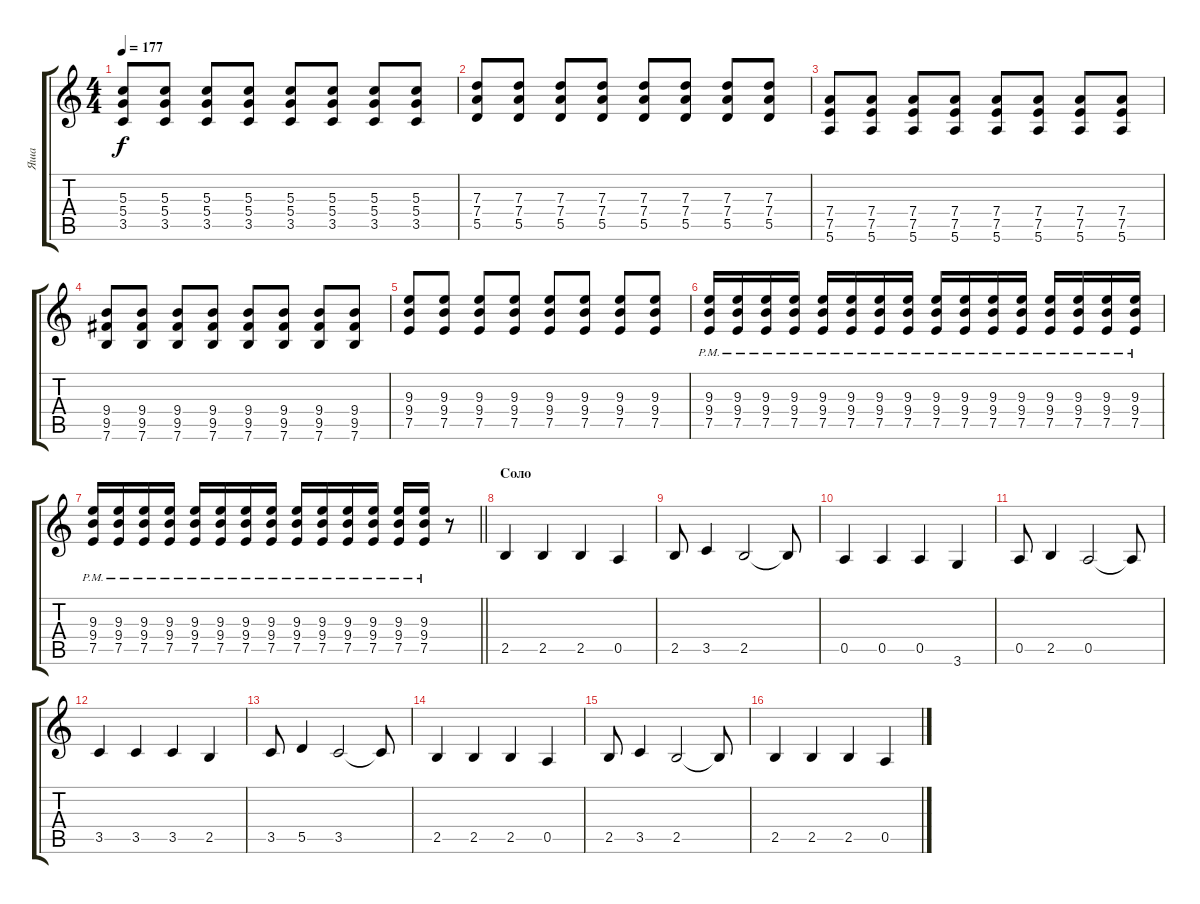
\track ("Яша" "Яша") {instrument acousticguitarsteel}
\staff {score tabs}
\tuning (E4 B3 G3 D3 A2 E2) {hide}
\ts (4 4)
\tempo 177
\clef g2
\ks c
(5.3 5.4 3.5).8{dy f} (5.3 5.4 3.5).8 (5.3 5.4 3.5).8 (5.3 5.4 3.5).8 (5.3 5.4 3.5).8 (5.3 5.4 3.5).8 (5.3 5.4 3.5).8 (5.3 5.4 3.5).8 |
(7.3 7.4 5.5).8 (7.3 7.4 5.5).8 (7.3 7.4 5.5).8 (7.3 7.4 5.5).8 (7.3 7.4 5.5).8 (7.3 7.4 5.5).8 (7.3 7.4 5.5).8 (7.3 7.4 5.5).8 |
(7.4 7.5 5.6).8 (7.4 7.5 5.6).8 (7.4 7.5 5.6).8 (7.4 7.5 5.6).8 (7.4 7.5 5.6).8 (7.4 7.5 5.6).8 (7.4 7.5 5.6).8 (7.4 7.5 5.6).8 |
(9.4 9.5 7.6).8 (9.4 9.5 7.6).8 (9.4 9.5 7.6).8 (9.4 9.5 7.6).8 (9.4 9.5 7.6).8 (9.4 9.5 7.6).8 (9.4 9.5 7.6).8 (9.4 9.5 7.6).8 |
(9.3 9.4 7.5).8 (9.3 9.4 7.5).8 (9.3 9.4 7.5).8 (9.3 9.4 7.5).8 (9.3 9.4 7.5).8 (9.3 9.4 7.5).8 (9.3 9.4 7.5).8 (9.3 9.4 7.5).8 |
(9.3{pm} 9.4{pm} 7.5{pm}).16 (9.3{pm} 9.4{pm} 7.5{pm}).16 (9.3{pm} 9.4{pm} 7.5{pm}).16 (9.3{pm} 9.4{pm} 7.5{pm}).16 (9.3{pm} 9.4{pm} 7.5{pm}).16 (9.3{pm} 9.4{pm} 7.5{pm}).16 (9.3{pm} 9.4{pm} 7.5{pm}).16 (9.3{pm} 9.4{pm} 7.5{pm}).16 (9.3{pm} 9.4{pm} 7.5{pm}).16 (9.3{pm} 9.4{pm} 7.5{pm}).16 (9.3{pm} 9.4{pm} 7.5{pm}).16 (9.3{pm} 9.4{pm} 7.5{pm}).16 (9.3{pm} 9.4{pm} 7.5{pm}).16 (9.3{pm} 9.4{pm} 7.5{pm}).16 (9.3{pm} 9.4{pm} 7.5{pm}).16 (9.3{pm} 9.4{pm} 7.5{pm}).16 |
\barLineRight lightlight
(9.3{pm} 9.4{pm} 7.5{pm}).16 (9.3{pm} 9.4{pm} 7.5{pm}).16 (9.3{pm} 9.4{pm} 7.5{pm}).16 (9.3{pm} 9.4{pm} 7.5{pm}).16 (9.3{pm} 9.4{pm} 7.5{pm}).16 (9.3{pm} 9.4{pm} 7.5{pm}).16 (9.3{pm} 9.4{pm} 7.5{pm}).16 (9.3{pm} 9.4{pm} 7.5{pm}).16 (9.3{pm} 9.4{pm} 7.5{pm}).16 (9.3{pm} 9.4{pm} 7.5{pm}).16 (9.3{pm} 9.4{pm} 7.5{pm}).16 (9.3{pm} 9.4{pm} 7.5{pm}).16 (9.3{pm} 9.4{pm} 7.5{pm}).16 (9.3{pm} 9.4{pm} 7.5{pm}).16 r.8 |
\section ("" "Соло")
2.5.4 2.5.4 2.5.4 0.5.4 |
2.5.8 3.5.4 2.5.2 2.5{t}.8 |
0.5.4 0.5.4 0.5.4 3.6.4 |
0.5.8 2.5.4 0.5.2 0.5{t}.8 |
3.5.4 3.5.4 3.5.4 2.5.4 |
3.5.8 5.5.4 3.5.2 3.5{t}.8 |
2.5.4 2.5.4 2.5.4 0.5.4 |
2.5.8 3.5.4 2.5.2 2.5{t}.8 |
2.5.4 2.5.4 2.5.4 0.5.4
